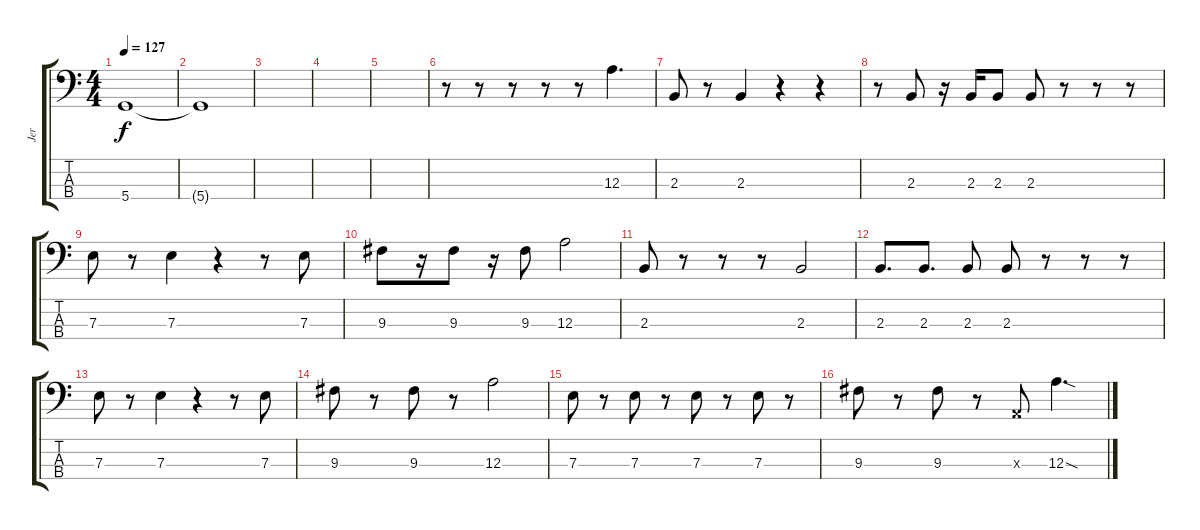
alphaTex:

\track ("Jer" "Jer") {instrument electricbassfinger}
\staff {score tabs}
\tuning (G2 D2 A1 D1) {hide}
\ts (4 4)
\tempo 127
\clef f4
\ks c
5.4.1{dy f} |
5.4{t}.1 |
|
|
|
r.8 r.8 r.8 r.8 r.8 12.3.4{d} |
2.3.8 r.8 2.3.4 r.4 r.4 |
r.8 2.3.8 r.16 2.3.16 2.3.8 2.3.8 r.8 r.8 r.8 |
7.3.8 r.8 7.3.4 r.4 r.8 7.3.8 |
9.3.8 r.16 9.3.8 r.16 9.3.8 12.3.2 |
2.3.8 r.8 r.8 r.8 2.3.2 |
2.3.8{d} 2.3.8{d} 2.3.8 2.3.8 r.8 r.8 r.8 |
7.3.8 r.8 7.3.4 r.4 r.8 7.3.8 |
9.3.8 r.8 9.3.8 r.8 12.3.2 |
7.3.8 r.8 7.3.8 r.8 7.3.8 r.8 7.3.8 r.8 |
9.3.8 r.8 9.3.8 r.8 0.3{x}.8 12.3{sod}.4{d}
